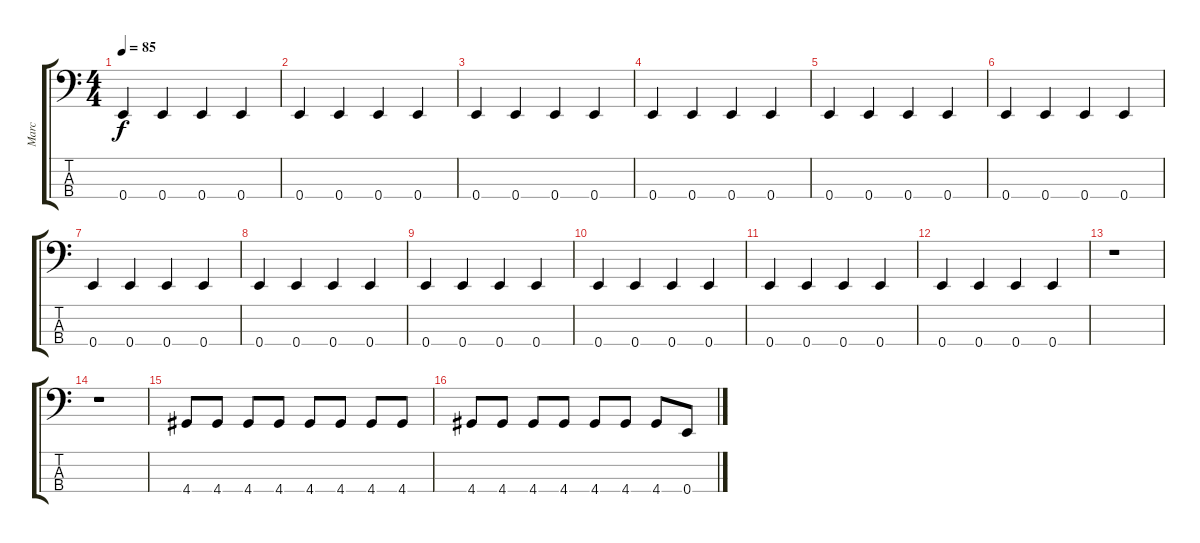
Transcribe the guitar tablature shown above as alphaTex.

\track ("Marc" "Marc") {instrument electricbassfinger}
\staff {score tabs}
\tuning (G2 D2 A1 E1) {hide}
\ts (4 4)
\tempo 85
\clef f4
\ks c
0.4.4{dy f} 0.4.4 0.4.4 0.4.4 |
0.4.4 0.4.4 0.4.4 0.4.4 |
0.4.4 0.4.4 0.4.4 0.4.4 |
0.4.4 0.4.4 0.4.4 0.4.4 |
0.4.4 0.4.4 0.4.4 0.4.4 |
0.4.4 0.4.4 0.4.4 0.4.4 |
0.4.4 0.4.4 0.4.4 0.4.4 |
0.4.4 0.4.4 0.4.4 0.4.4 |
0.4.4 0.4.4 0.4.4 0.4.4 |
0.4.4 0.4.4 0.4.4 0.4.4 |
0.4.4 0.4.4 0.4.4 0.4.4 |
0.4.4 0.4.4 0.4.4 0.4.4 |
r.1 |
r.1 |
4.4.8 4.4.8 4.4.8 4.4.8 4.4.8 4.4.8 4.4.8 4.4.8 |
4.4.8 4.4.8 4.4.8 4.4.8 4.4.8 4.4.8 4.4.8 0.4.8
